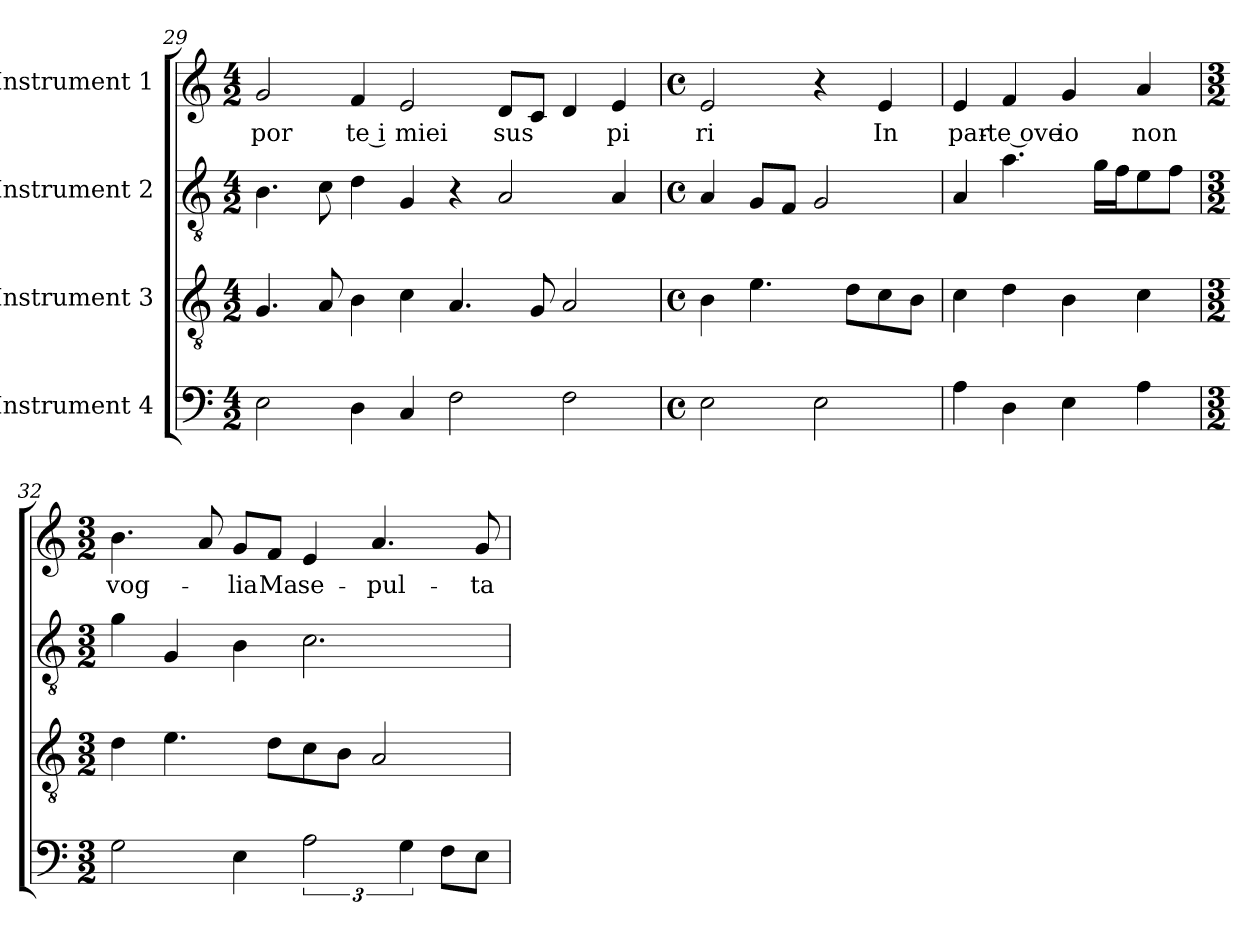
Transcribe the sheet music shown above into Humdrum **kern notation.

**kern	**kern	**kern	**kern	**text
*part4	*part3	*part2	*part1	*part1
*staff4	*staff3	*staff2	*staff1	*staff1
*I"Instrument 4	*I"Instrument 3	*I"Instrument 2	*I"Instrument 1	*
*clefF4	*clefGv2	*clefGv2	*clefG2	*
*M4/2	*M4/2	*M4/2	*M4/2	*
=29	=29	=29	=29	=29
!	!	!	!	!LO:LY:b:cj
2E\	4.G/	4.B\	2g/	por
.	8A/	8c\	.	.
!	!	!	!	!LO:LY:b:rj
4D\	4B\	4d\	4f/	te i
!	!	!	!	!LO:LY:b:cj
4C/	4c\	4G/	2e/	miei
2F\	4.A/	4r	.	.
!	!	!	!	!LO:LY:b
.	.	2A/	8d/L	sus
.	8G/	.	8c/J	.
2F\	2A/	.	4d/	.
!	!	!	!	!LO:LY:b:cj
.	.	4A/	4e/	pi
!!LO:PB:g=z
=30	=30	=30	=30	=30
*M4/4	*M4/4	*M4/4	*M4/4	*
*met(c)	*met(c)	*met(c)	*met(c)	*
!	!	!	!	!LO:LY:b:cj
2E\	4B\	4A/	2e/	ri
.	4.e\	8G/L	.	.
.	.	8F/J	.	.
2E\	.	2G/	4r	.
.	8d\L	.	.	.
!	!	!	!	!LO:LY:b:cj
.	8c\	.	4e/	In
.	8B\J	.	.	.
=31	=31	=31	=31	=31
!	!	!	!	!LO:LY:b:cj
4A\	4c\	4A/	4e/	par-
!	!	!	!	!LO:LY:b:rj
4D\	4d\	4.a\	4f/	-te ove
!	!	!	!	!LO:LY:b
4E\	4B\	.	4g/	io
.	.	16g\L	.	.
.	.	16f\	.	.
!	!	!	!	!LO:LY:b:cj
4A\	4c\	8e\	4a/	non
.	.	8f\J	.	.
=32	=32	=32	=32	=32
*M3/2	*M3/2	*M3/2	*M3/2	*
!	!	!	!	!LO:LY:b
2G\	4d\	4g\	4.b\	vog-
.	4.e\	4G/	.	.
.	.	.	8a/	.
!	!	!	!	!LO:LY:b:cj
4E\	.	4B\	8g/L	-lia
!	!	!	!	!LO:LY:b:cj
.	8d\L	.	8f/J	Ma
!	!	!	!	!LO:LY:b:cj
3A\	8c\	2.c\	4e/	se-
.	8B\J	.	.	.
!	!	!	!	!LO:LY:b:cj
.	2A/	.	4.a/	-pul-
6G\	.	.	.	.
8F\L	.	.	.	.
!	!	!	!	!LO:LY:b:cj
8E\J	.	.	8g/	-ta
=	=	=	=	=
*-	*-	*-	*-	*-
